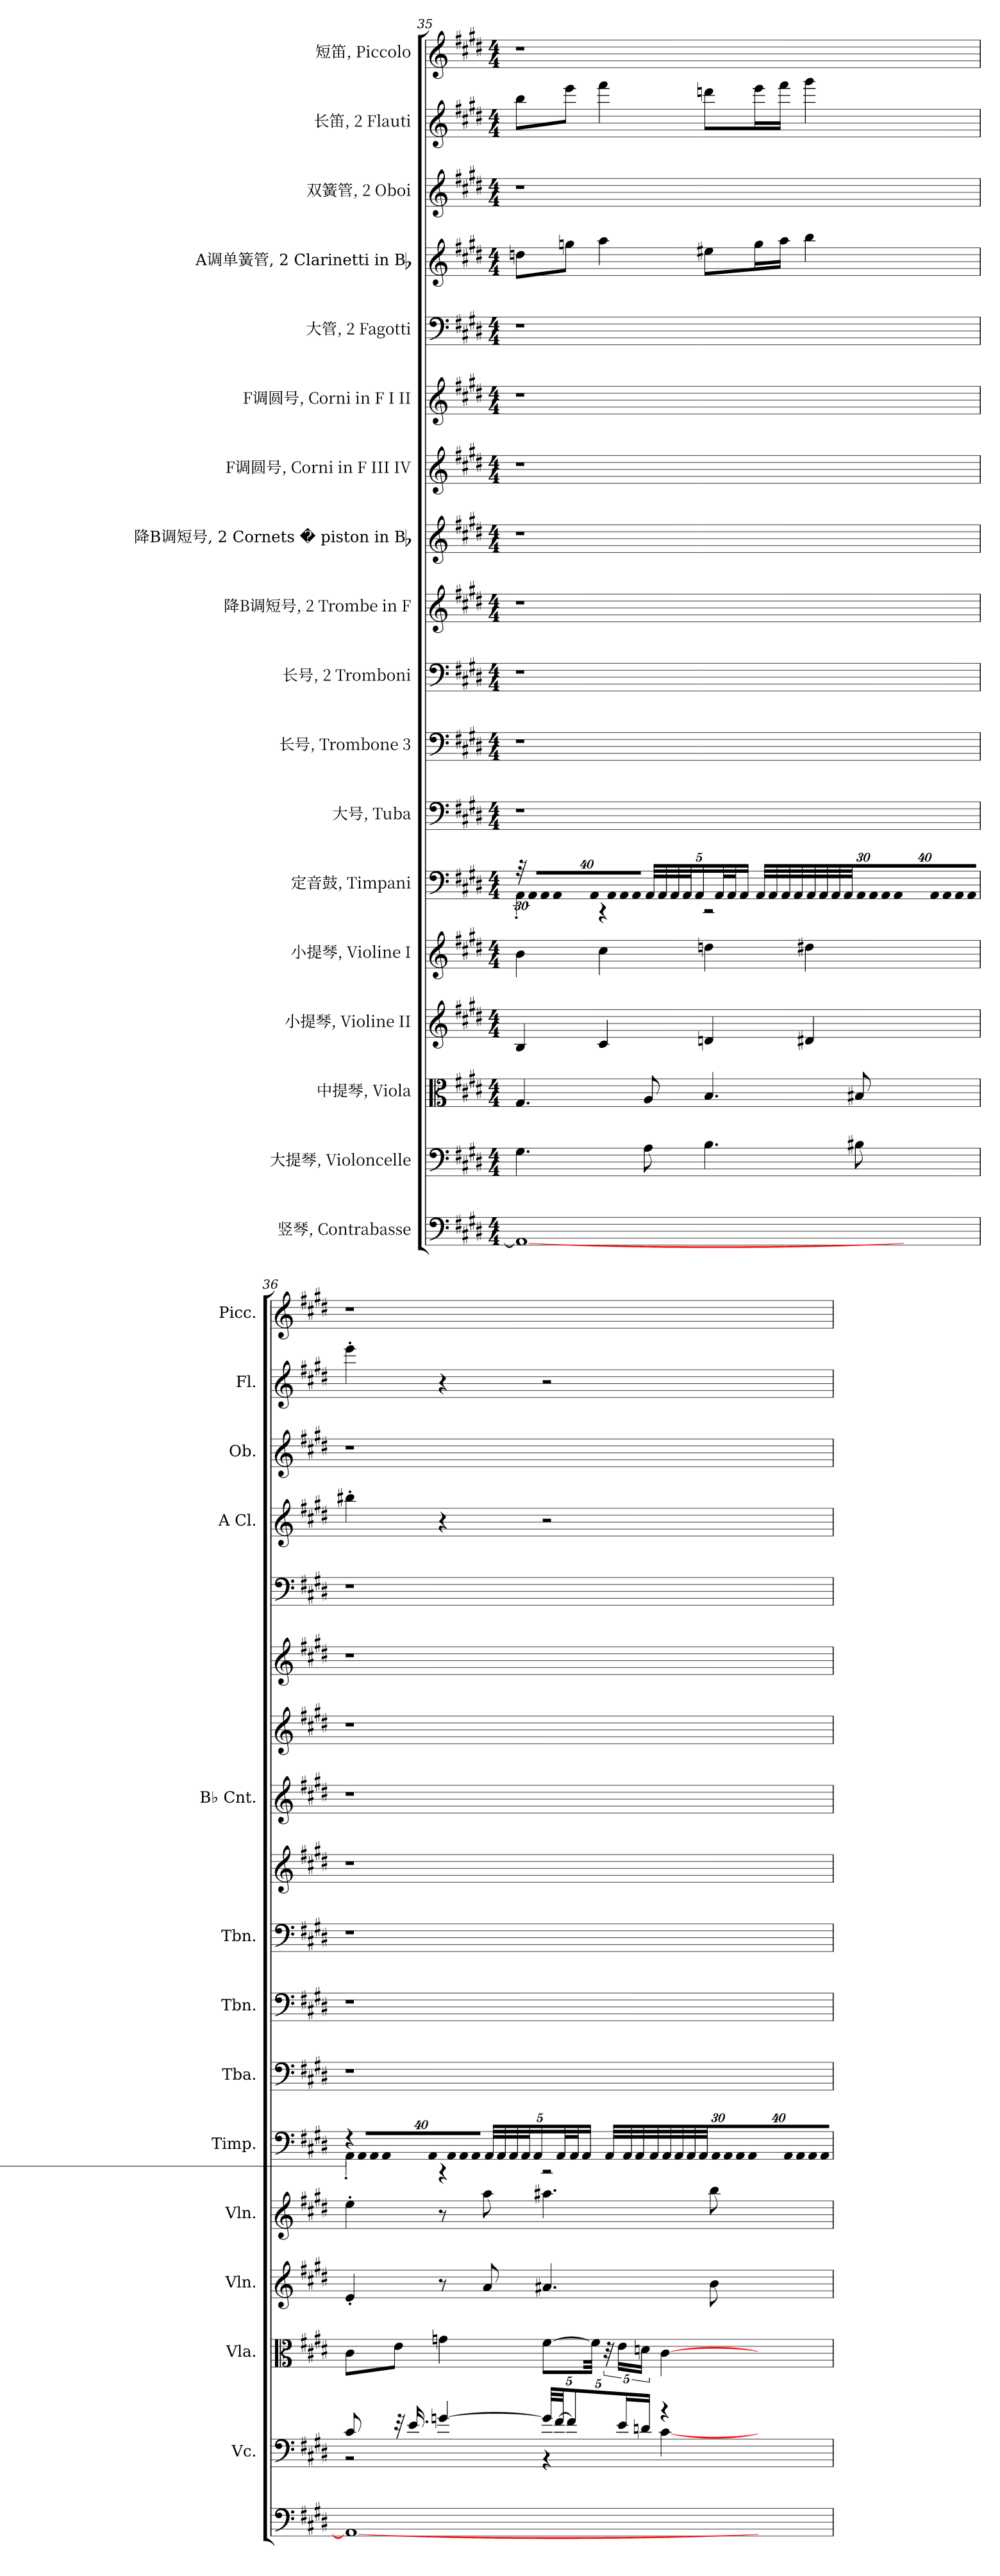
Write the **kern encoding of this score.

**kern	**kern	**kern	**kern	**kern	**kern	**kern	**kern	**kern	**kern	**kern	**kern	**kern	**kern	**kern	**kern	**kern	**kern
*part18	*part17	*part16	*part15	*part14	*part13	*part12	*part11	*part10	*part9	*part8	*part7	*part6	*part5	*part4	*part3	*part2	*part1
*staff18	*staff17	*staff16	*staff15	*staff14	*staff13	*staff12	*staff11	*staff10	*staff9	*staff8	*staff7	*staff6	*staff5	*staff4	*staff3	*staff2	*staff1
*I"竖琴, Contrabasse	*I"大提琴, Violoncelle	*I"中提琴, Viola	*I"小提琴, Violine II	*I"小提琴, Violine I	*I"定音鼓, Timpani	*I"大号, Tuba	*I"长号, Trombone 3	*I"长号, 2 Tromboni	*I"降B调短号, 2 Trombe in F	*I"降B调短号, 2 Cornets � piston in Bb	*I"F调圆号, Corni in F III IV	*I"F调圆号, Corni in F I II	*I"大管, 2 Fagotti	*I"A调单簧管, 2 Clarinetti in Bb	*I"双簧管, 2 Oboi	*I"长笛, 2 Flauti	*I"短笛, Piccolo
*	*I'Vc.	*I'Vla.	*I'Vln.	*I'Vln.	*I'Timp.	*I'Tba.	*I'Tbn.	*I'Tbn.	*	*I'B♭ Cnt.	*	*	*	*I'A Cl.	*I'Ob.	*I'Fl.	*I'Picc.
!!LO:PB:g=z
*clefF4	*clefF4	*clefC3	*clefG2	*clefG2	*clefF4	*clefF4	*clefF4	*clefF4	*clefG2	*clefG2	*clefG2	*clefG2	*clefF4	*clefG2	*clefG2	*clefG2	*clefG2
*	*	*	*	*	*	*	*	*	*ITrd1c2	*ITrd1c2	*ITrd4c7	*ITrd4c7	*	*ITrd2c3	*	*	*ITrd-7c-12
*k[f#c#g#d#]	*k[f#c#g#d#]	*k[f#c#g#d#]	*k[f#c#g#d#]	*k[f#c#g#d#]	*k[f#c#g#d#]	*k[f#c#g#d#]	*k[f#c#g#d#]	*k[f#c#g#d#]	*k[f#c#]	*k[f#c#]	*k[f#c#g#]	*k[f#c#g#]	*k[f#c#g#d#]	*k[f#c#g#d#a#e#b#]	*k[f#c#g#d#]	*k[f#c#g#d#]	*k[f#c#g#d#]
*M4/4	*M4/4	*M4/4	*M4/4	*M4/4	*M4/4	*M4/4	*M4/4	*M4/4	*M4/4	*M4/4	*M4/4	*M4/4	*M4/4	*M4/4	*M4/4	*M4/4	*M4/4
*MM122	*MM122	*MM122	*MM122	*MM122	*MM122	*MM122	*MM122	*MM122	*MM122	*MM122	*MM122	*MM122	*MM122	*MM122	*MM122	*MM122	*MM122
=35	=35	=35	=35	=35	=35	=35	=35	=35	=35	=35	=35	=35	=35	=35	=35	=35	=35
!	!	!	!	!	!LO:N:vis=64	!	!	!	!	!	!	!	!	!	!	!	!
*	*	*	*	*	*^	*	*	*	*	*	*	*	*	*	*	*	*
1AA_	4.G#\	4.G#/	4B/	4b\	960%17r	4AA'\	1r	1r	1r	1r	1r	1r	1r	1r	8bn\L	1r	8bb\L	1r
!	!	!	!	!	!LO:N:vis=32	!	!	!	!	!	!	!	!	!	!	!	!	!
.	.	.	.	.	640%23AA/LLL	.	.	.	.	.	.	.	.	.	.	.	.	.
!	!	!	!	!	!LO:N:vis=32	!	!	!	!	!	!	!	!	!	!	!	!	!
.	.	.	.	.	640%23AA/	.	.	.	.	.	.	.	.	.	.	.	.	.
!	!	!	!	!	!LO:N:vis=256%9	!	!	!	!	!	!	!	!	!	!	!	!	!
.	.	.	.	.	960%17AA/K	.	.	.	.	.	.	.	.	.	.	.	.	.
!	!	!	!	!	!LO:N:vis=32	!	!	!	!	!	!	!	!	!	!	!	!	!
.	.	.	.	.	640%23AA/	.	.	.	.	.	.	.	.	.	.	.	.	.
.	.	.	.	.	.	.	.	.	.	.	.	.	.	.	8een\J	.	8eee\J	.
!	!	!	!	!	!LO:N:vis=32	!	!	!	!	!	!	!	!	!	!	!	!	!
.	.	.	.	.	640%23AA/	.	.	.	.	.	.	.	.	.	.	.	.	.
!	!	!	!	!	!LO:N:vis=32	!	!	!	!	!	!	!	!	!	!	!	!	!
.	.	.	.	.	640%23AA/	.	.	.	.	.	.	.	.	.	.	.	.	.
!	!	!	!	!	!LO:N:vis=32	!	!	!	!	!	!	!	!	!	!	!	!	!
.	.	.	.	.	640%23AA/JJJ	.	.	.	.	.	.	.	.	.	.	.	.	.
.	.	.	4c#/	4cc#\	.	4r	.	.	.	.	.	.	.	.	4ff#\	.	4fff#\	.
*	*	*	*	*	*Xbrackettup	*	*	*	*	*	*	*	*	*	*	*	*	*
.	.	.	.	.	40AA/LLL	.	.	.	.	.	.	.	.	.	.	.	.	.
.	.	.	.	.	40AA/	.	.	.	.	.	.	.	.	.	.	.	.	.
.	.	.	.	.	40AA/	.	.	.	.	.	.	.	.	.	.	.	.	.
.	.	.	.	.	40AA/J	.	.	.	.	.	.	.	.	.	.	.	.	.
.	.	.	.	.	20AA/	.	.	.	.	.	.	.	.	.	.	.	.	.
.	8A\	8A/	.	.	.	.	.	.	.	.	.	.	.	.	.	.	.	.
.	.	.	.	.	40AA/L	.	.	.	.	.	.	.	.	.	.	.	.	.
.	.	.	.	.	40AA/J	.	.	.	.	.	.	.	.	.	.	.	.	.
.	.	.	.	.	20AA/JJ	.	.	.	.	.	.	.	.	.	.	.	.	.
.	4.B\	4.B/	4dn/	4ddn\	.	2r	.	.	.	.	.	.	.	.	8cc##X\L	.	8dddn\L	.
.	.	.	.	.	32AA/LLL	.	.	.	.	.	.	.	.	.	.	.	.	.
.	.	.	.	.	32AA/	.	.	.	.	.	.	.	.	.	.	.	.	.
.	.	.	.	.	32AA/	.	.	.	.	.	.	.	.	.	.	.	.	.
.	.	.	.	.	32AA/	.	.	.	.	.	.	.	.	.	.	.	.	.
.	.	.	.	.	.	.	.	.	.	.	.	.	.	.	16ee\L	.	16eee\L	.
.	.	.	.	.	32AA/	.	.	.	.	.	.	.	.	.	.	.	.	.
.	.	.	.	.	32AA/	.	.	.	.	.	.	.	.	.	.	.	.	.
.	.	.	.	.	.	.	.	.	.	.	.	.	.	.	16ff#\JJ	.	16fff#\JJ	.
.	.	.	.	.	32AA/	.	.	.	.	.	.	.	.	.	.	.	.	.
.	.	.	.	.	32AA/	.	.	.	.	.	.	.	.	.	.	.	.	.
.	.	.	4d#X/	4dd#X\	.	.	.	.	.	.	.	.	.	.	4gg#\	.	4ggg#\	.
!	!	!	!	!	!LO:N:vis=256%9	!	!	!	!	!	!	!	!	!	!	!	!	!
.	.	.	.	.	960%17AA/K	.	.	.	.	.	.	.	.	.	.	.	.	.
!	!	!	!	!	!LO:N:vis=32	!	!	!	!	!	!	!	!	!	!	!	!	!
.	.	.	.	.	640%23AA/	.	.	.	.	.	.	.	.	.	.	.	.	.
!	!	!	!	!	!LO:N:vis=32	!	!	!	!	!	!	!	!	!	!	!	!	!
.	.	.	.	.	640%23AA/	.	.	.	.	.	.	.	.	.	.	.	.	.
!	!	!	!	!	!LO:N:vis=256%9	!	!	!	!	!	!	!	!	!	!	!	!	!
.	.	.	.	.	960%17AA/K	.	.	.	.	.	.	.	.	.	.	.	.	.
!	!	!	!	!	!LO:N:vis=32	!	!	!	!	!	!	!	!	!	!	!	!	!
.	.	.	.	.	640%23AA/	.	.	.	.	.	.	.	.	.	.	.	.	.
.	8B#X\	8B#X/	.	.	.	.	.	.	.	.	.	.	.	.	.	.	.	.
!	!	!	!	!	!LO:N:vis=32	!	!	!	!	!	!	!	!	!	!	!	!	!
.	.	.	.	.	640%23AA/	.	.	.	.	.	.	.	.	.	.	.	.	.
!	!	!	!	!	!LO:N:vis=32	!	!	!	!	!	!	!	!	!	!	!	!	!
.	.	.	.	.	640%23AA/	.	.	.	.	.	.	.	.	.	.	.	.	.
!	!	!	!	!	!LO:N:vis=32	!	!	!	!	!	!	!	!	!	!	!	!	!
.	.	.	.	.	640%23AA/JJJ	.	.	.	.	.	.	.	.	.	.	.	.	.
480ryy	480ryy	480ryy	480ryy	480ryy	.	480ryy	480ryy	480ryy	480ryy	480ryy	480ryy	480ryy	480ryy	480ryy	480ryy	480ryy	480ryy	480ryy
!!LO:PB:g=z
=36	=36	=36	=36	=36	=36	=36	=36	=36	=36	=36	=36	=36	=36	=36	=36	=36	=36	=36
*	*^	*	*	*	*	*	*	*	*	*	*	*	*	*	*	*	*	*
*	*	*	*	*	*	*brackettup	*	*	*	*	*	*	*	*	*	*	*	*	*
*	*v	*v	*	*	*	*	*	*	*	*	*	*	*	*	*	*	*	*	*
*	*	*	*	*	*	*	*	*	*	*	*	*	*	*	*	*	*	*MM122
*	*^	*	*	*	*	*	*	*	*	*	*	*	*	*	*	*	*	*
!	!	!	!	!	!	!LO:N:vis=64	!	!	!	!	!	!	!	!	!	!	!	!	!
1AA_	8c#/	2r	8c#\L	4e'/	4ee'\	960%17r	4AA'\	1r	1r	1r	1r	1r	1r	1r	1r	4gg##X'\	1r	4eee'\	1r
!	!	!	!	!	!	!LO:N:vis=32	!	!	!	!	!	!	!	!	!	!	!	!	!
.	.	.	.	.	.	640%23AA/LLL	.	.	.	.	.	.	.	.	.	.	.	.	.
!	!	!	!	!	!	!LO:N:vis=32	!	!	!	!	!	!	!	!	!	!	!	!	!
.	.	.	.	.	.	640%23AA/	.	.	.	.	.	.	.	.	.	.	.	.	.
!	!	!	!	!	!	!LO:N:vis=256%9	!	!	!	!	!	!	!	!	!	!	!	!	!
.	.	.	.	.	.	960%17AA/K	.	.	.	.	.	.	.	.	.	.	.	.	.
!	!	!	!	!	!	!LO:N:vis=32	!	!	!	!	!	!	!	!	!	!	!	!	!
.	.	.	.	.	.	640%23AA/	.	.	.	.	.	.	.	.	.	.	.	.	.
.	32r	.	8e\J	.	.	.	.	.	.	.	.	.	.	.	.	.	.	.	.
!	!	!	!	!	!	!LO:N:vis=32	!	!	!	!	!	!	!	!	!	!	!	!	!
.	.	.	.	.	.	640%23AA/	.	.	.	.	.	.	.	.	.	.	.	.	.
.	16.e/	.	.	.	.	.	.	.	.	.	.	.	.	.	.	.	.	.	.
!	!	!	!	!	!	!LO:N:vis=32	!	!	!	!	!	!	!	!	!	!	!	!	!
.	.	.	.	.	.	640%23AA/	.	.	.	.	.	.	.	.	.	.	.	.	.
!	!	!	!	!	!	!LO:N:vis=32	!	!	!	!	!	!	!	!	!	!	!	!	!
.	.	.	.	.	.	640%23AA/JJJ	.	.	.	.	.	.	.	.	.	.	.	.	.
.	[4gn/	.	4gn\	8r	8r	.	4r	.	.	.	.	.	.	.	.	4r	.	4r	.
*	*	*	*	*	*	*Xbrackettup	*	*	*	*	*	*	*	*	*	*	*	*	*
.	.	.	.	.	.	40AA/LLL	.	.	.	.	.	.	.	.	.	.	.	.	.
.	.	.	.	.	.	40AA/	.	.	.	.	.	.	.	.	.	.	.	.	.
.	.	.	.	.	.	40AA/	.	.	.	.	.	.	.	.	.	.	.	.	.
.	.	.	.	.	.	40AA/J	.	.	.	.	.	.	.	.	.	.	.	.	.
.	.	.	.	.	.	20AA/	.	.	.	.	.	.	.	.	.	.	.	.	.
.	.	.	.	8a/	8aa\	.	.	.	.	.	.	.	.	.	.	.	.	.	.
.	.	.	.	.	.	40AA/L	.	.	.	.	.	.	.	.	.	.	.	.	.
.	.	.	.	.	.	40AA/J	.	.	.	.	.	.	.	.	.	.	.	.	.
.	.	.	.	.	.	20AA/JJ	.	.	.	.	.	.	.	.	.	.	.	.	.
*	*Xbrackettup	*	*	*	*	*	*	*	*	*	*	*	*	*	*	*	*	*	*
.	40g/LLL]	4r	[10f#\L	4.a#X/	4.aa#X\	.	2r	.	.	.	.	.	.	.	.	2r	.	2r	.
.	.	.	.	.	.	32AA/LLL	.	.	.	.	.	.	.	.	.	.	.	.	.
.	[40f#/JJ	.	.	.	.	.	.	.	.	.	.	.	.	.	.	.	.	.	.
.	.	.	.	.	.	32AA/	.	.	.	.	.	.	.	.	.	.	.	.	.
.	10f#/]	.	.	.	.	.	.	.	.	.	.	.	.	.	.	.	.	.	.
.	.	.	.	.	.	32AA/	.	.	.	.	.	.	.	.	.	.	.	.	.
.	.	.	.	.	.	32AA/	.	.	.	.	.	.	.	.	.	.	.	.	.
.	.	.	40f#\Jkk]	.	.	.	.	.	.	.	.	.	.	.	.	.	.	.	.
.	.	.	40r	.	.	.	.	.	.	.	.	.	.	.	.	.	.	.	.
.	.	.	.	.	.	32AA/	.	.	.	.	.	.	.	.	.	.	.	.	.
.	20e/L	.	20e\LL	.	.	.	.	.	.	.	.	.	.	.	.	.	.	.	.
.	.	.	.	.	.	32AA/	.	.	.	.	.	.	.	.	.	.	.	.	.
.	.	.	.	.	.	32AA/	.	.	.	.	.	.	.	.	.	.	.	.	.
.	20dn/JJ	.	20dn\JJ	.	.	.	.	.	.	.	.	.	.	.	.	.	.	.	.
.	.	.	.	.	.	32AA/	.	.	.	.	.	.	.	.	.	.	.	.	.
.	4r	[4c#\	[4c#\	.	.	.	.	.	.	.	.	.	.	.	.	.	.	.	.
!	!	!	!	!	!	!LO:N:vis=256%9	!	!	!	!	!	!	!	!	!	!	!	!	!
.	.	.	.	.	.	960%17AA/K	.	.	.	.	.	.	.	.	.	.	.	.	.
!	!	!	!	!	!	!LO:N:vis=32	!	!	!	!	!	!	!	!	!	!	!	!	!
.	.	.	.	.	.	640%23AA/	.	.	.	.	.	.	.	.	.	.	.	.	.
!	!	!	!	!	!	!LO:N:vis=32	!	!	!	!	!	!	!	!	!	!	!	!	!
.	.	.	.	.	.	640%23AA/	.	.	.	.	.	.	.	.	.	.	.	.	.
!	!	!	!	!	!	!LO:N:vis=256%9	!	!	!	!	!	!	!	!	!	!	!	!	!
.	.	.	.	.	.	960%17AA/K	.	.	.	.	.	.	.	.	.	.	.	.	.
!	!	!	!	!	!	!LO:N:vis=32	!	!	!	!	!	!	!	!	!	!	!	!	!
.	.	.	.	.	.	640%23AA/	.	.	.	.	.	.	.	.	.	.	.	.	.
.	.	.	.	8b\	8bb\	.	.	.	.	.	.	.	.	.	.	.	.	.	.
!	!	!	!	!	!	!LO:N:vis=32	!	!	!	!	!	!	!	!	!	!	!	!	!
.	.	.	.	.	.	640%23AA/	.	.	.	.	.	.	.	.	.	.	.	.	.
!	!	!	!	!	!	!LO:N:vis=32	!	!	!	!	!	!	!	!	!	!	!	!	!
.	.	.	.	.	.	640%23AA/	.	.	.	.	.	.	.	.	.	.	.	.	.
!	!	!	!	!	!	!LO:N:vis=32	!	!	!	!	!	!	!	!	!	!	!	!	!
.	.	.	.	.	.	640%23AA/JJJ	.	.	.	.	.	.	.	.	.	.	.	.	.
480ryy	480ryy	480ryy	480ryy	480ryy	480ryy	.	480ryy	480ryy	480ryy	480ryy	480ryy	480ryy	480ryy	480ryy	480ryy	480ryy	480ryy	480ryy	480ryy
*	*v	*v	*	*	*	*v	*v	*	*	*	*	*	*	*	*	*	*	*	*
=	=	=	=	=	=	=	=	=	=	=	=	=	=	=	=	=	=
*-	*-	*-	*-	*-	*-	*-	*-	*-	*-	*-	*-	*-	*-	*-	*-	*-	*-
